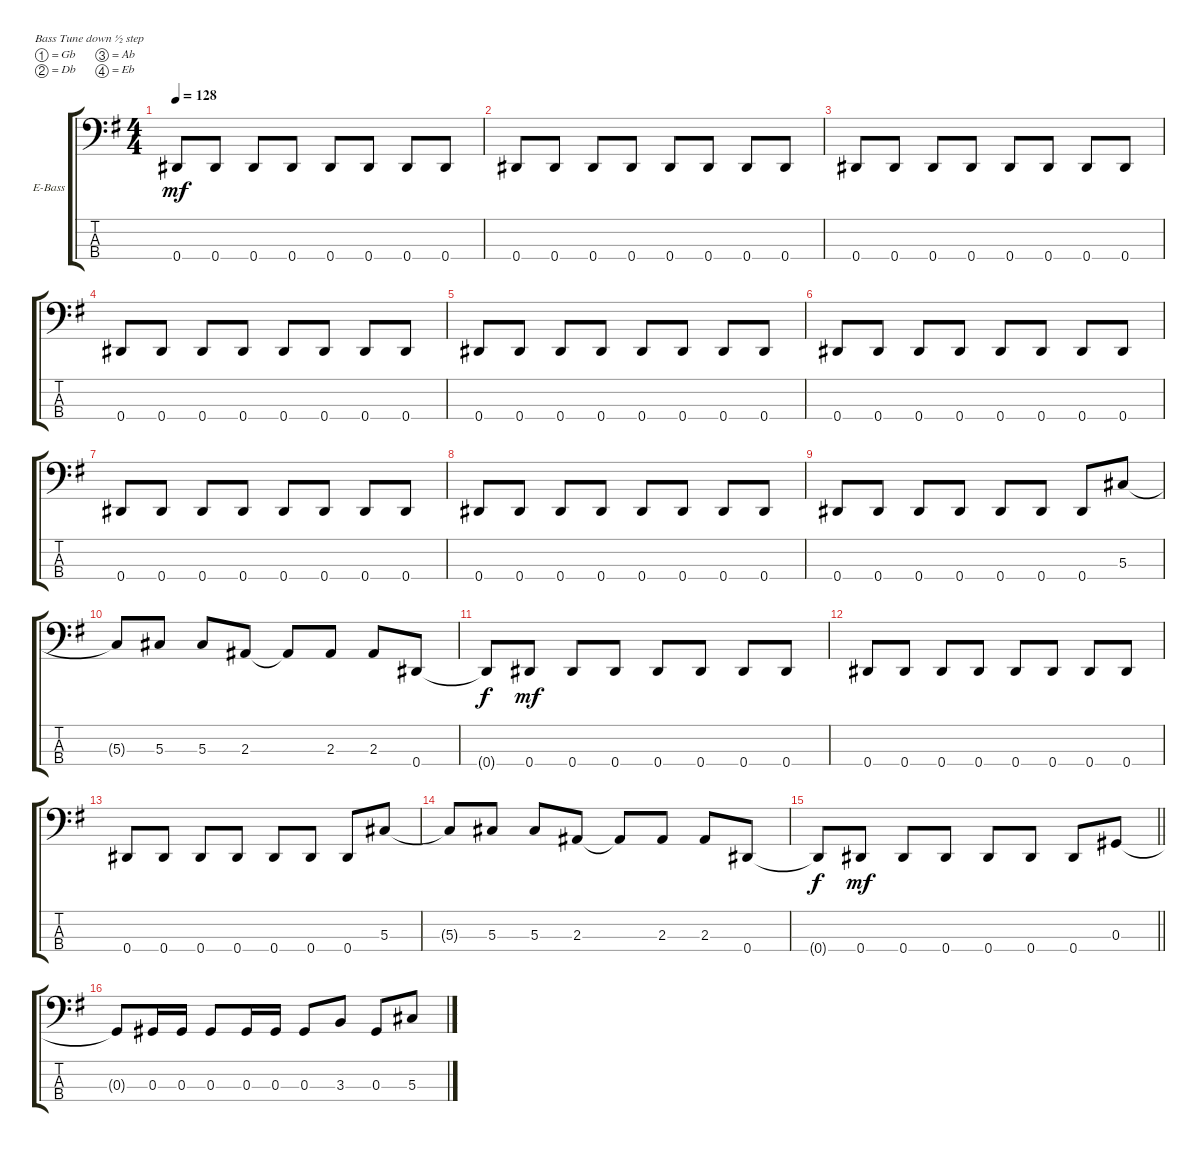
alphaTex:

\bracketExtendMode groupsimilarinstruments
\firstSystemTrackNameOrientation horizontal
\otherSystemsTrackNameOrientation horizontal
\track ("Бас" "E-Bass") {instrument electricbassfinger}
\staff {score tabs}
\tuning (Gb2 Db2 Ab1 Eb1)
\ts (4 4)
\tempo 128
\clef f4
\ks eminor
0.4.8{dy mf} 0.4.8 0.4.8 0.4.8 0.4.8 0.4.8 0.4.8 0.4.8 |
0.4.8 0.4.8 0.4.8 0.4.8 0.4.8 0.4.8 0.4.8 0.4.8 |
0.4.8 0.4.8 0.4.8 0.4.8 0.4.8 0.4.8 0.4.8 0.4.8 |
0.4.8 0.4.8 0.4.8 0.4.8 0.4.8 0.4.8 0.4.8 0.4.8 |
0.4.8 0.4.8 0.4.8 0.4.8 0.4.8 0.4.8 0.4.8 0.4.8 |
0.4.8 0.4.8 0.4.8 0.4.8 0.4.8 0.4.8 0.4.8 0.4.8 |
0.4.8 0.4.8 0.4.8 0.4.8 0.4.8 0.4.8 0.4.8 0.4.8 |
0.4.8 0.4.8 0.4.8 0.4.8 0.4.8 0.4.8 0.4.8 0.4.8 |
0.4.8 0.4.8 0.4.8 0.4.8 0.4.8 0.4.8 0.4.8 5.3.8 |
5.3{t}.8 5.3.8 5.3.8 2.3.8 2.3{t}.8 2.3.8 2.3.8 0.4.8 |
0.4{t}.8{dy f} 0.4.8{dy mf} 0.4.8 0.4.8 0.4.8 0.4.8 0.4.8 0.4.8 |
0.4.8 0.4.8 0.4.8 0.4.8 0.4.8 0.4.8 0.4.8 0.4.8 |
0.4.8 0.4.8 0.4.8 0.4.8 0.4.8 0.4.8 0.4.8 5.3.8 |
5.3{t}.8 5.3.8 5.3.8 2.3.8 2.3{t}.8 2.3.8 2.3.8 0.4.8 |
\barLineRight lightlight
0.4{t}.8{dy f} 0.4.8{dy mf} 0.4.8 0.4.8 0.4.8 0.4.8 0.4.8 0.3.8 |
\section ("" "")
0.3{t}.8 0.3.16 0.3.16 0.3.8 0.3.16 0.3.16 0.3.8 3.3.8 0.3.8 5.3.8
